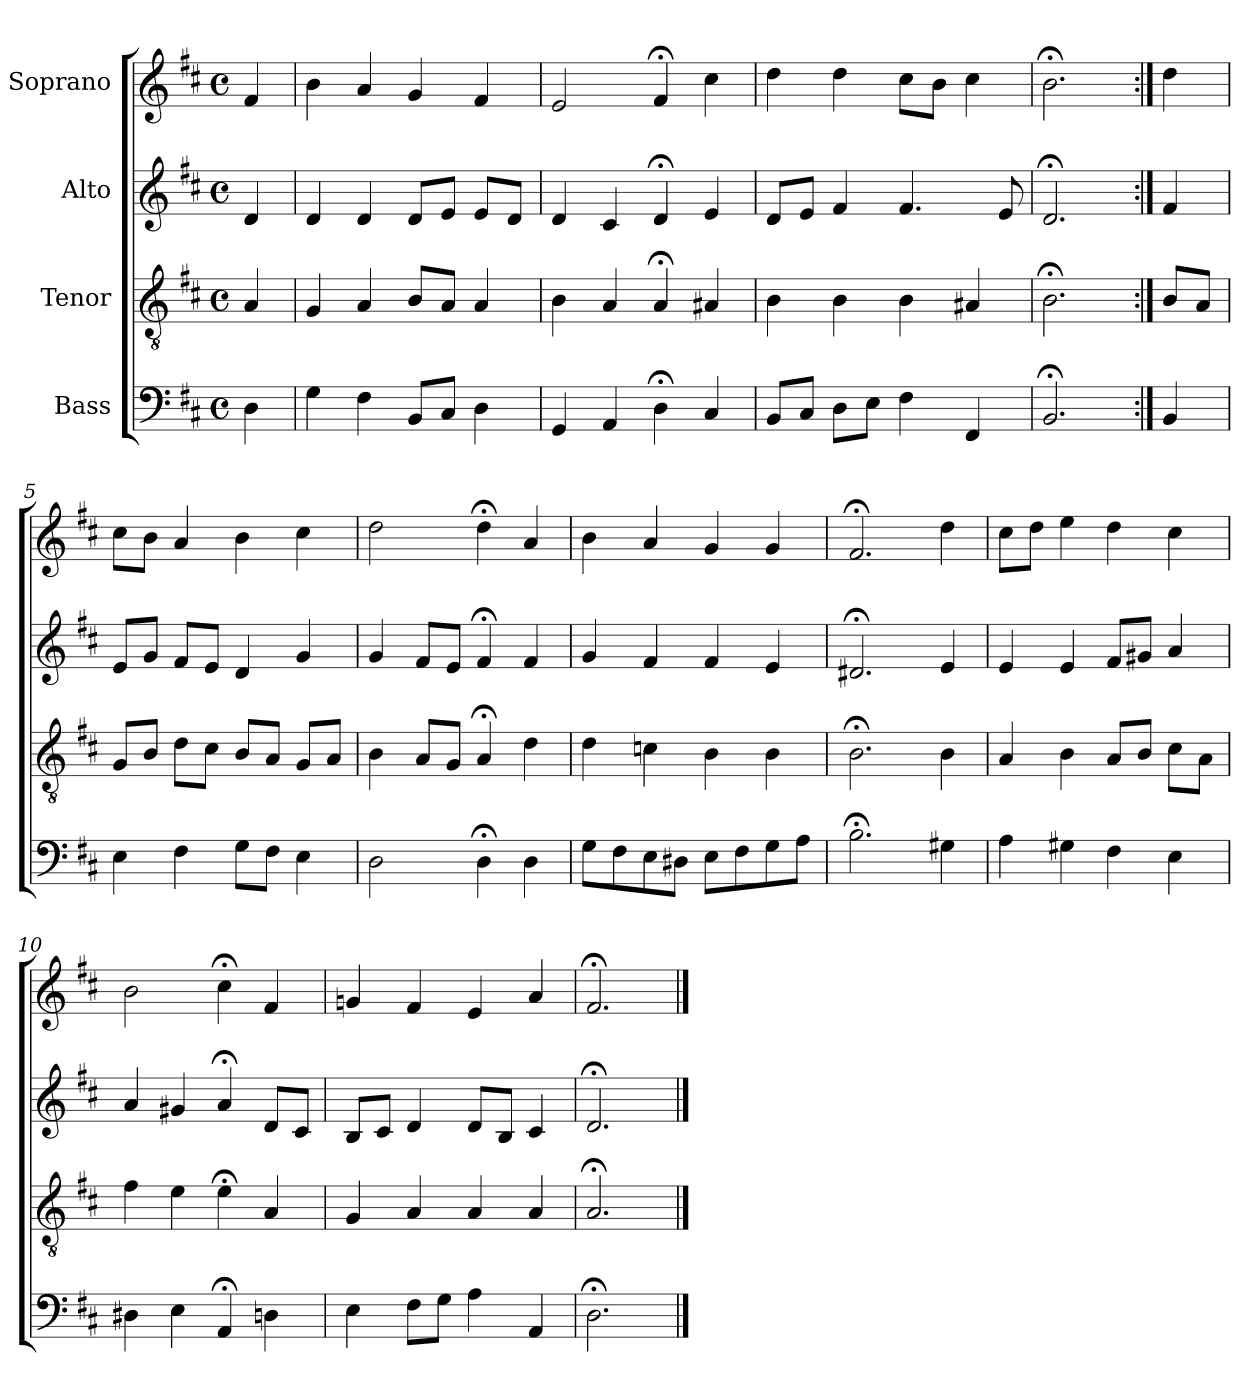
**kern	**kern	**kern	**kern
*part4	*part3	*part2	*part1
*staff4	*staff3	*staff2	*staff1
*I"Bass	*I"Tenor	*I"Alto	*I"Soprano
*clefF4	*clefGv2	*clefG2	*clefG2
*k[f#c#]	*k[f#c#]	*k[f#c#]	*k[f#c#]
*D:	*D:	*D:	*D:
*M4/4	*M4/4	*M4/4	*M4/4
*met(c)	*met(c)	*met(c)	*met(c)
=	=	=	=
4D	4A	4d	4f#
=1	=1	=1	=1
4G	4G	4d	4b
4F#	4A	4d	4a
8BBL	8BL	8dL	4g
8C#J	8AJ	8eJ	.
4D	4A	8eL	4f#
.	.	8dJ	.
=2	=2	=2	=2
4GG	4B	4d	2e
4AA	4A	4c#	.
4D;<	4A;<	4d;<	4f#;<
4C#	4A#X	4e	4cc#
=3	=3	=3	=3
8BBL	4B	8dL	4dd
8C#J	.	8eJ	.
8DL	4B	4f#	4dd
8EJ	.	.	.
4F#	4B	4.f#	8cc#L
.	.	.	8bJ
4FF#	4A#X	.	4cc#
.	.	8e	.
=4	=4	=4	=4
2.BB;<	2.B;<	2.d;<	2.b;<
=:|!	=:|!	=:|!	=:|!
4BB	8BL	4f#	4dd
.	8AJ	.	.
=5	=5	=5	=5
4E	8GL	8eL	8cc#L
.	8BJ	8gJ	8bJ
4F#	8dL	8f#L	4a
.	8c#J	8eJ	.
8GL	8BL	4d	4b
8F#J	8AJ	.	.
4E	8GL	4g	4cc#
.	8AJ	.	.
=6	=6	=6	=6
2D	4B	4g	2dd
.	8AL	8f#L	.
.	8GJ	8eJ	.
4D;<	4A;<	4f#;<	4dd;<
4D	4d	4f#	4a
=7	=7	=7	=7
8GL	4d	4g	4b
8F#	.	.	.
8E	4cn	4f#	4a
8D#XJ	.	.	.
8EL	4B	4f#	4g
8F#	.	.	.
8G	4B	4e	4g
8AJ	.	.	.
=8	=8	=8	=8
2.B;<	2.B;<	2.d#X;<	2.f#;<
4G#X	4B	4e	4dd
=9	=9	=9	=9
4A	4A	4e	8cc#L
.	.	.	8ddJ
4G#X	4B	4e	4ee
4F#	8AL	8f#L	4dd
.	8BJ	8g#XJ	.
4E	8c#L	4a	4cc#
.	8AJ	.	.
=10	=10	=10	=10
4D#X	4f#	4a	2b
4E	4e	4g#X	.
4AA;<	4e;<	4a;<	4cc#;<
4Dn	4A	8dL	4f#
.	.	8c#J	.
=11	=11	=11	=11
4E	4G	8BL	4gn
.	.	8c#J	.
8F#L	4A	4d	4f#
8GJ	.	.	.
4A	4A	8dL	4e
.	.	8BJ	.
4AA	4A	4c#	4a
=12	=12	=12	=12
2.D;<	2.A;<	2.d;<	2.f#;<
==	==	==	==
*-	*-	*-	*-
